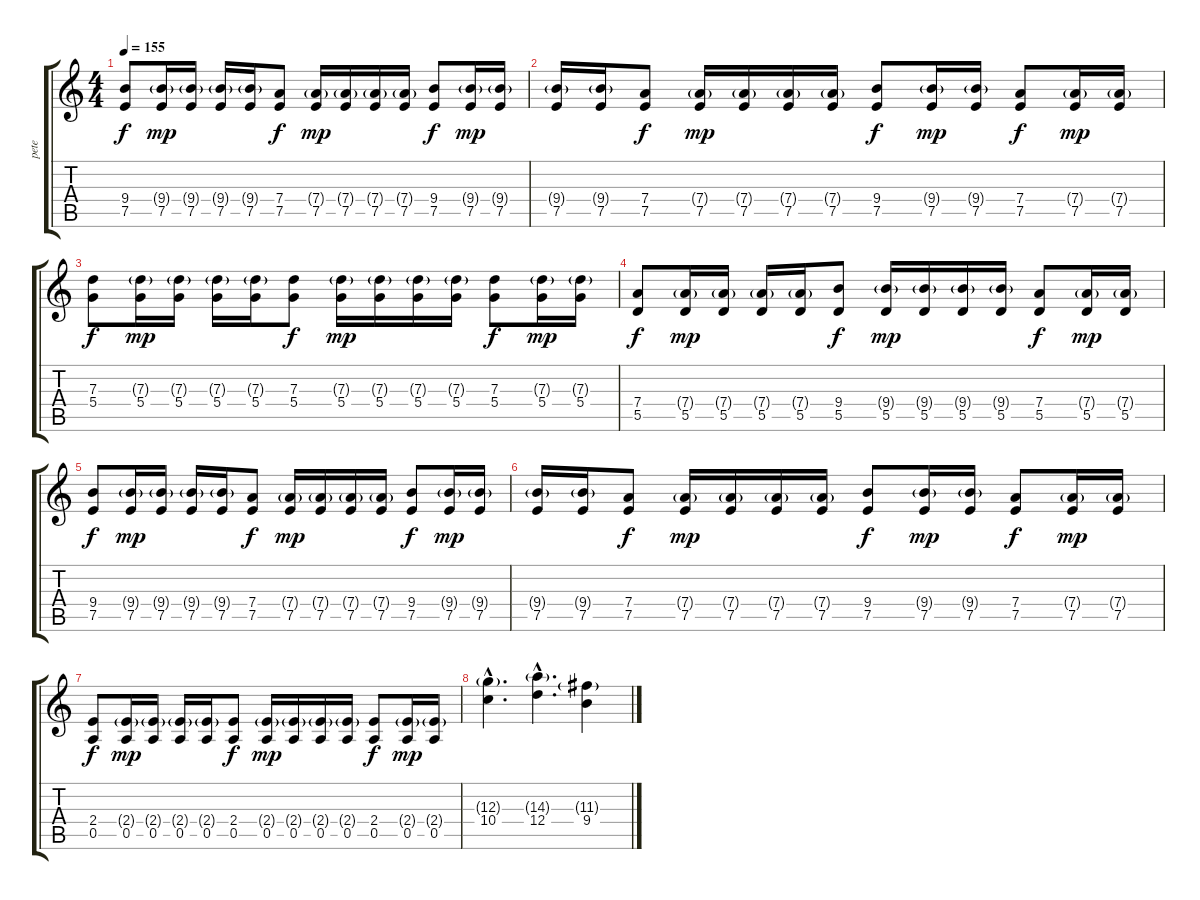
\track ("pete" "pete") {instrument distortionguitar}
\staff {score tabs}
\tuning (E4 B3 G3 D3 A2 E2) {hide}
\ts (4 4)
\tempo 155
\clef g2
\ks c
(9.4 7.5).8{dy f} (9.4{g} 7.5).16{dy mp} (9.4{g} 7.5).16 (9.4{g} 7.5).16 (9.4{g} 7.5).16 (7.4 7.5).8{dy f} (7.4{g} 7.5).16{dy mp} (7.4{g} 7.5).16 (7.4{g} 7.5).16 (7.4{g} 7.5).16 (9.4 7.5).8{dy f} (9.4{g} 7.5).16{dy mp} (9.4{g} 7.5).16 |
(9.4{g} 7.5).16 (9.4{g} 7.5).16 (7.4 7.5).8{dy f} (7.4{g} 7.5).16{dy mp} (7.4{g} 7.5).16 (7.4{g} 7.5).16 (7.4{g} 7.5).16 (9.4 7.5).8{dy f} (9.4{g} 7.5).16{dy mp} (9.4{g} 7.5).16 (7.4 7.5).8{dy f} (7.4{g} 7.5).16{dy mp} (7.4{g} 7.5).16 |
(7.3 5.4).8{dy f} (7.3{g} 5.4).16{dy mp} (7.3{g} 5.4).16 (7.3{g} 5.4).16 (7.3{g} 5.4).16 (7.3 5.4).8{dy f} (7.3{g} 5.4).16{dy mp} (7.3{g} 5.4).16 (7.3{g} 5.4).16 (7.3{g} 5.4).16 (7.3 5.4).8{dy f} (7.3{g} 5.4).16{dy mp} (7.3{g} 5.4).16 |
(7.4 5.5).8{dy f} (7.4{g} 5.5).16{dy mp} (7.4{g} 5.5).16 (7.4{g} 5.5).16 (7.4{g} 5.5).16 (9.4 5.5).8{dy f} (9.4{g} 5.5).16{dy mp} (9.4{g} 5.5).16 (9.4{g} 5.5).16 (9.4{g} 5.5).16 (7.4 5.5).8{dy f} (7.4{g} 5.5).16{dy mp} (7.4{g} 5.5).16 |
(9.4 7.5).8{dy f} (9.4{g} 7.5).16{dy mp} (9.4{g} 7.5).16 (9.4{g} 7.5).16 (9.4{g} 7.5).16 (7.4 7.5).8{dy f} (7.4{g} 7.5).16{dy mp} (7.4{g} 7.5).16 (7.4{g} 7.5).16 (7.4{g} 7.5).16 (9.4 7.5).8{dy f} (9.4{g} 7.5).16{dy mp} (9.4{g} 7.5).16 |
(9.4{g} 7.5).16 (9.4{g} 7.5).16 (7.4 7.5).8{dy f} (7.4{g} 7.5).16{dy mp} (7.4{g} 7.5).16 (7.4{g} 7.5).16 (7.4{g} 7.5).16 (9.4 7.5).8{dy f} (9.4{g} 7.5).16{dy mp} (9.4{g} 7.5).16 (7.4 7.5).8{dy f} (7.4{g} 7.5).16{dy mp} (7.4{g} 7.5).16 |
(2.4 0.5).8{dy f} (2.4{g} 0.5).16{dy mp} (2.4{g} 0.5).16 (2.4{g} 0.5).16 (2.4{g} 0.5).16 (2.4 0.5).8{dy f} (2.4{g} 0.5).16{dy mp} (2.4{g} 0.5).16 (2.4{g} 0.5).16 (2.4{g} 0.5).16 (2.4 0.5).8{dy f} (2.4{g} 0.5).16{dy mp} (2.4{g} 0.5).16 |
(12.3{g hac} 10.4{hac}).4{d} (14.3{g hac} 12.4{hac}).4{d} (11.3{g} 9.4).4
